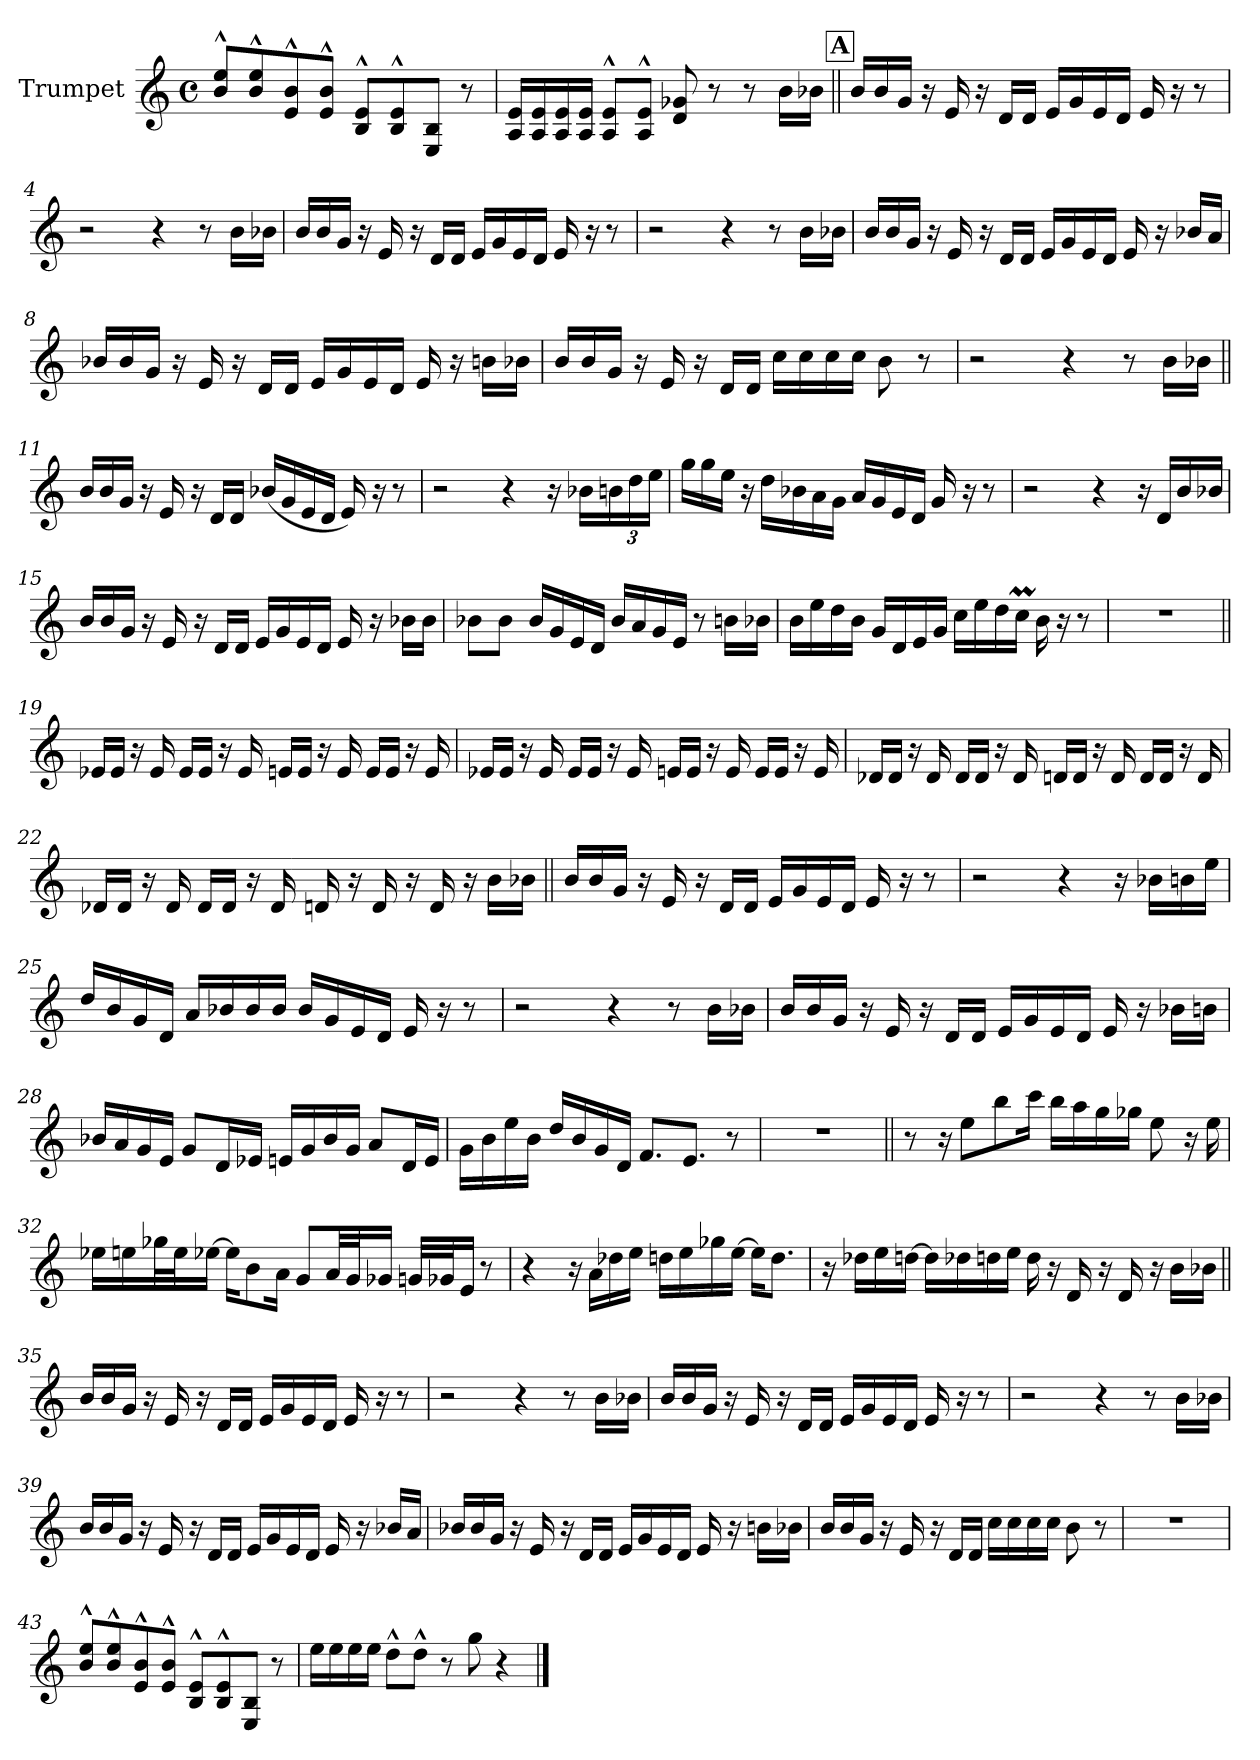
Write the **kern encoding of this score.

**kern
*part1
*staff1
*I"Trumpet
*I'Tp.
*clefG2
*k[]
*M4/4
*met(c)
*MM90
=1
8b!^^ 8ee!^^L
8b!^^ 8ee!^^
8e!^^ 8b!^^
8e!^^ 8b!^^J
8B!^^ 8e!^^L
8B!^^ 8e!^^
8E! 8B!J
8r
=2
16A! 16e!LL
16A! 16e!
16A! 16e!
16A! 16e!JJ
8A!^^ 8e!^^L
8A!^^ 8e!^^J
8d! 8g-X!
8r
8r
16bLL
16b-XJJ
!!LO:REH:place=s1:a:B:fs=14:t=A
=3||
16bLL
16b
16gJJ
16r
16e
16r
16dLL
16dJJ
16eLL
16g
16e
16dJJ
16e
16r
8r
=4
2r
4r
8r
16bLL
16b-XJJ
=5
16bLL
16b
16gJJ
16r
16e
16r
16dLL
16dJJ
16eLL
16g
16e
16dJJ
16e
16r
8r
=6
2r
4r
8r
16bLL
16b-XJJ
=7
16bLL
16b
16gJJ
16r
16e
16r
16dLL
16dJJ
16eLL
16g
16e
16dJJ
16e
16r
16b-XLL
16aJJ
=8
16b-XLL
16b-
16gJJ
16r
16e
16r
16dLL
16dJJ
16eLL
16g
16e
16dJJ
16e
16r
16bnLL
16b-XJJ
=9
16bLL
16b
16gJJ
16r
16e
16r
16dLL
16dJJ
16ccLL
16cc
16cc
16ccJJ
8b
8r
=10
2r
4r
8r
16bLL
16b-XJJ
=11||
16bLL
16b
16gJJ
16r
16e
16r
16dLL
16dJJ
(<16b-XLL
16g
16e
16dJJ
16e)
16r
8r
=12
2r
4r
16r
16b-XLL
*Xbrackettup
24bn
24dd
24eeJJ
=13
16ggLL
16gg
16eeJJ
16r
16ddLL
16b-X
16a
16gJJ
16aLL
16g
16e
16dJJ
16g
16r
8r
=14
2r
4r
16r
16dLL
16b
16b-XJJ
=15
16bLL
16b
16gJJ
16r
16e
16r
16dLL
16dJJ
16eLL
16g
16e
16dJJ
16e
16r
16b-XLL
16b-JJ
=16
8b-XL
8b-J
16b-LL
16g
16e
16dJJ
16b-LL
16a
16g
16eJJ
8r
16bnLL
16b-XJJ
=17
16bLL
16ee
16dd
16bJJ
16gLL
16d
16e
16gJJ
16ccLL
16ee
16dd
16ccMJJ
16b
16r
8r
=18
1r
=19||
16e-XLL
16e-JJ
16r
16e-
16e-LL
16e-JJ
16r
16e-
16enLL
16eJJ
16r
16e
16eLL
16eJJ
16r
16e
=20
16e-XLL
16e-JJ
16r
16e-
16e-LL
16e-JJ
16r
16e-
16enLL
16eJJ
16r
16e
16eLL
16eJJ
16r
16e
=21
16d-XLL
16d-JJ
16r
16d-
16d-LL
16d-JJ
16r
16d-
16dnLL
16dJJ
16r
16d
16dLL
16dJJ
16r
16d
=22
16d-XLL
16d-JJ
16r
16d-
16d-LL
16d-JJ
16r
16d-
16dn
16r
16d
16r
16d
16r
16bLL
16b-XJJ
=23||
16bLL
16b
16gJJ
16r
16e
16r
16dLL
16dJJ
16eLL
16g
16e
16dJJ
16e
16r
8r
=24
2r
4r
16r
16b-XLL
16bn
16eeJJ
=25
16ddLL
16b
16g
16dJJ
16aLL
16b-X
16b-
16b-JJ
16b-LL
16g
16e
16dJJ
16e
16r
8r
=26
2r
4r
8r
16bLL
16b-XJJ
=27
16bLL
16b
16gJJ
16r
16e
16r
16dLL
16dJJ
16eLL
16g
16e
16dJJ
16e
16r
16b-XLL
16bnJJ
=28
16b-XLL
16a
16g
16eJJ
8gL
16dL
16e-XJJ
16enLL
16g
16b-
16gJJ
8aL
16dL
16eJJ
=29
16gLL
16b
16ee
16bJJ
16ddLL
16b
16g
16dJJ
8.fL
8.eJ
8r
=30
1r
=31||
8r
16r
8eeL
8bb
16cccJk
16bbLL
16aa
16gg
16gg-XJJ
8ee
16r
16ee
=32
16ee-XLL
16een
32gg-XL
32eeJ
[16ee-XJJ
16ee-KL]
8b
16aJk
8gL
32aLL
32gJ
16g-XJJ
32gnLLL
32g-XJ
16eJJ
8r
=33
4r
16r
16aLL
16dd-X
16eeJJ
16ddnLL
16ee
16gg-X
[16eeJJ
16eeKL]
8.ddJ
=34
16r
16dd-XLL
16ee
[16ddnJJ
16ddLL]
16dd-X
16ddn
16eeJJ
16dd
16r
16d
16r
16d
16r
16bLL
16b-XJJ
=35||
16bLL
16b
16gJJ
16r
16e
16r
16dLL
16dJJ
16eLL
16g
16e
16dJJ
16e
16r
8r
=36
2r
4r
8r
16bLL
16b-XJJ
=37
16bLL
16b
16gJJ
16r
16e
16r
16dLL
16dJJ
16eLL
16g
16e
16dJJ
16e
16r
8r
=38
2r
4r
8r
16bLL
16b-XJJ
=39
16bLL
16b
16gJJ
16r
16e
16r
16dLL
16dJJ
16eLL
16g
16e
16dJJ
16e
16r
16b-XLL
16aJJ
=40
16b-XLL
16b-
16gJJ
16r
16e
16r
16dLL
16dJJ
16eLL
16g
16e
16dJJ
16e
16r
16bnLL
16b-XJJ
=41
16bLL
16b
16gJJ
16r
16e
16r
16dLL
16dJJ
16ccLL
16cc
16cc
16ccJJ
8b
8r
=42
1r
=43
8b!^^ 8ee!^^L
8b!^^ 8ee!^^
8e!^^ 8b!^^
8e!^^ 8b!^^J
8B!^^ 8e!^^L
8B!^^ 8e!^^
8E! 8B!J
8r
=44
16eeLL
16ee
16ee
16eeJJ
8dd^^L
8dd^^J
8r
8gg
4r
==
*-
